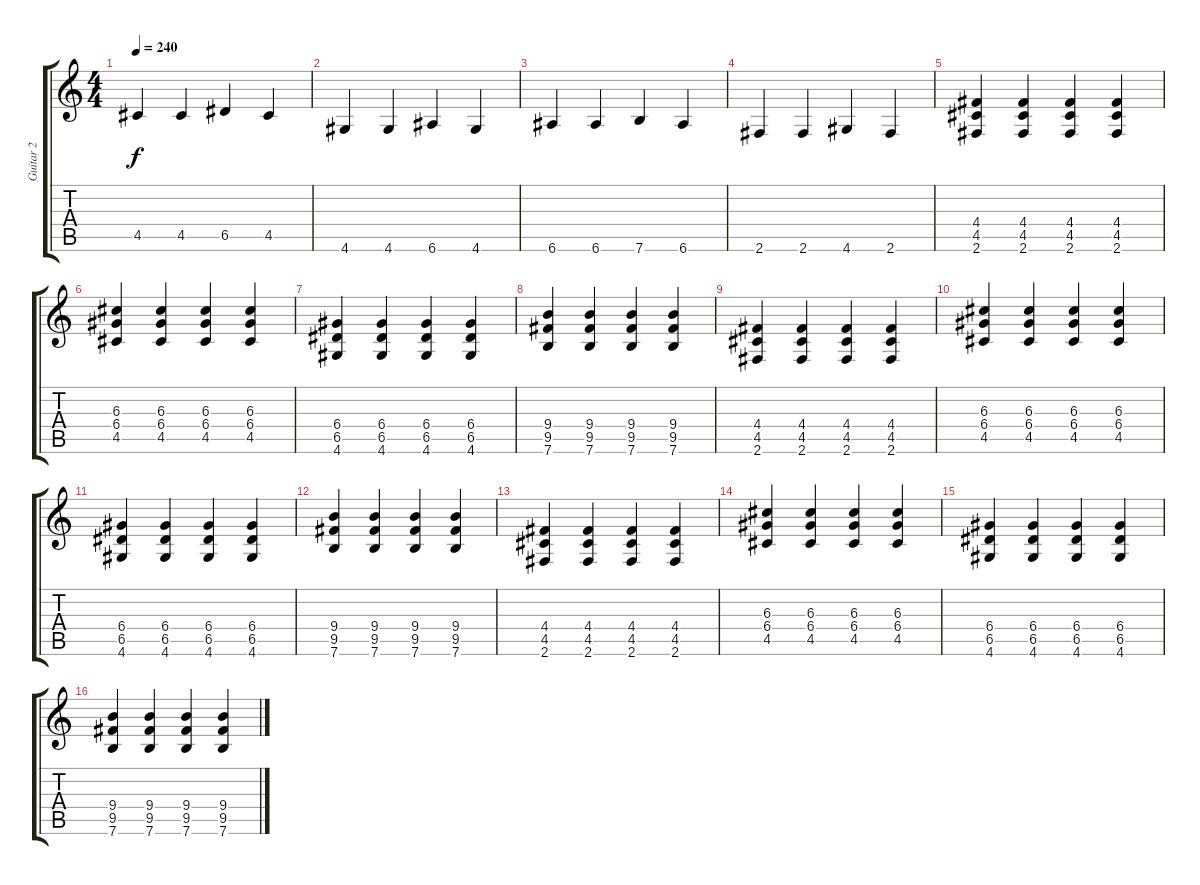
\track ("Guitar 2" "Guitar 2") {instrument electricguitarclean}
\staff {score tabs}
\tuning (E4 B3 G3 D3 A2 E2) {hide}
\ts (4 4)
\tempo 240
\clef g2
\ks c
4.5.4{dy f} 4.5.4 6.5.4 4.5.4 |
4.6.4 4.6.4 6.6.4 4.6.4 |
6.6.4 6.6.4 7.6.4 6.6.4 |
2.6.4 2.6.4 4.6.4 2.6.4 |
(4.4 4.5 2.6).4 (4.4 4.5 2.6).4 (4.4 4.5 2.6).4 (4.4 4.5 2.6).4 |
(6.3 6.4 4.5).4 (6.3 6.4 4.5).4 (6.3 6.4 4.5).4 (6.3 6.4 4.5).4 |
(6.4 6.5 4.6).4 (6.4 6.5 4.6).4 (6.4 6.5 4.6).4 (6.4 6.5 4.6).4 |
(9.4 9.5 7.6).4 (9.4 9.5 7.6).4 (9.4 9.5 7.6).4 (9.4 9.5 7.6).4 |
(4.4 4.5 2.6).4 (4.4 4.5 2.6).4 (4.4 4.5 2.6).4 (4.4 4.5 2.6).4 |
(6.3 6.4 4.5).4 (6.3 6.4 4.5).4 (6.3 6.4 4.5).4 (6.3 6.4 4.5).4 |
(6.4 6.5 4.6).4 (6.4 6.5 4.6).4 (6.4 6.5 4.6).4 (6.4 6.5 4.6).4 |
(9.4 9.5 7.6).4 (9.4 9.5 7.6).4 (9.4 9.5 7.6).4 (9.4 9.5 7.6).4 |
(4.4 4.5 2.6).4 (4.4 4.5 2.6).4 (4.4 4.5 2.6).4 (4.4 4.5 2.6).4 |
(6.3 6.4 4.5).4 (6.3 6.4 4.5).4 (6.3 6.4 4.5).4 (6.3 6.4 4.5).4 |
(6.4 6.5 4.6).4 (6.4 6.5 4.6).4 (6.4 6.5 4.6).4 (6.4 6.5 4.6).4 |
(9.4 9.5 7.6).4 (9.4 9.5 7.6).4 (9.4 9.5 7.6).4 (9.4 9.5 7.6).4
